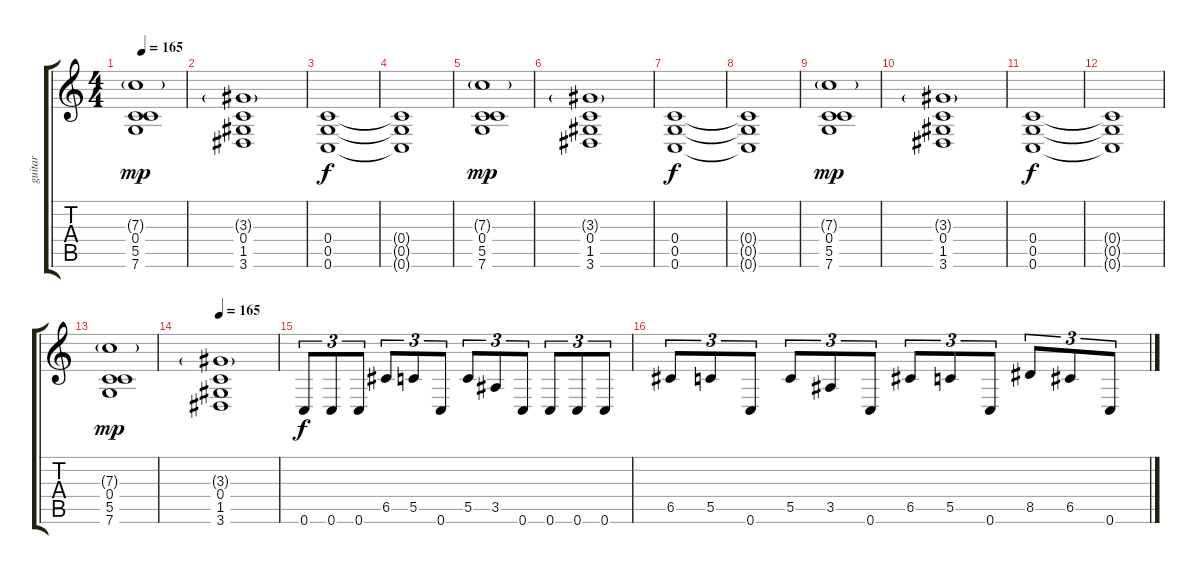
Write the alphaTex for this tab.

\track ("guitar" "guitar") {instrument distortionguitar}
\staff {score tabs}
\tuning (D4 A3 F3 C3 G2 C2) {hide}
\ts (4 4)
\tempo 165
\tempo 128
\tempo 165
\clef g2
\ks c
(7.3{g} 0.4 5.5 7.6).1{dy mp instrument distortionguitar} |
(3.3{g} 0.4 1.5 3.6).1 |
(0.4 0.5 0.6).1{dy f} |
(0.4{t} 0.5{t} 0.6{t}).1 |
(7.3{g} 0.4 5.5 7.6).1{dy mp} |
(3.3{g} 0.4 1.5 3.6).1 |
(0.4 0.5 0.6).1{dy f} |
(0.4{t} 0.5{t} 0.6{t}).1 |
(7.3{g} 0.4 5.5 7.6).1{dy mp} |
(3.3{g} 0.4 1.5 3.6).1 |
(0.4 0.5 0.6).1{dy f} |
(0.4{t} 0.5{t} 0.6{t}).1 |
(7.3{g} 0.4 5.5 7.6).1{dy mp} |
\tempo 165
(3.3{g} 0.4 1.5 3.6).1 |
0.6.8{tu (3 2) dy f} 0.6.8{tu (3 2)} 0.6.8{tu (3 2)} 6.5.8{tu (3 2)} 5.5.8{tu (3 2)} 0.6.8{tu (3 2)} 5.5.8{tu (3 2)} 3.5.8{tu (3 2)} 0.6.8{tu (3 2)} 0.6.8{tu (3 2)} 0.6.8{tu (3 2)} 0.6.8{tu (3 2)} |
6.5.8{tu (3 2)} 5.5.8{tu (3 2)} 0.6.8{tu (3 2)} 5.5.8{tu (3 2)} 3.5.8{tu (3 2)} 0.6.8{tu (3 2)} 6.5.8{tu (3 2)} 5.5.8{tu (3 2)} 0.6.8{tu (3 2)} 8.5.8{tu (3 2)} 6.5.8{tu (3 2)} 0.6.8{tu (3 2)}
